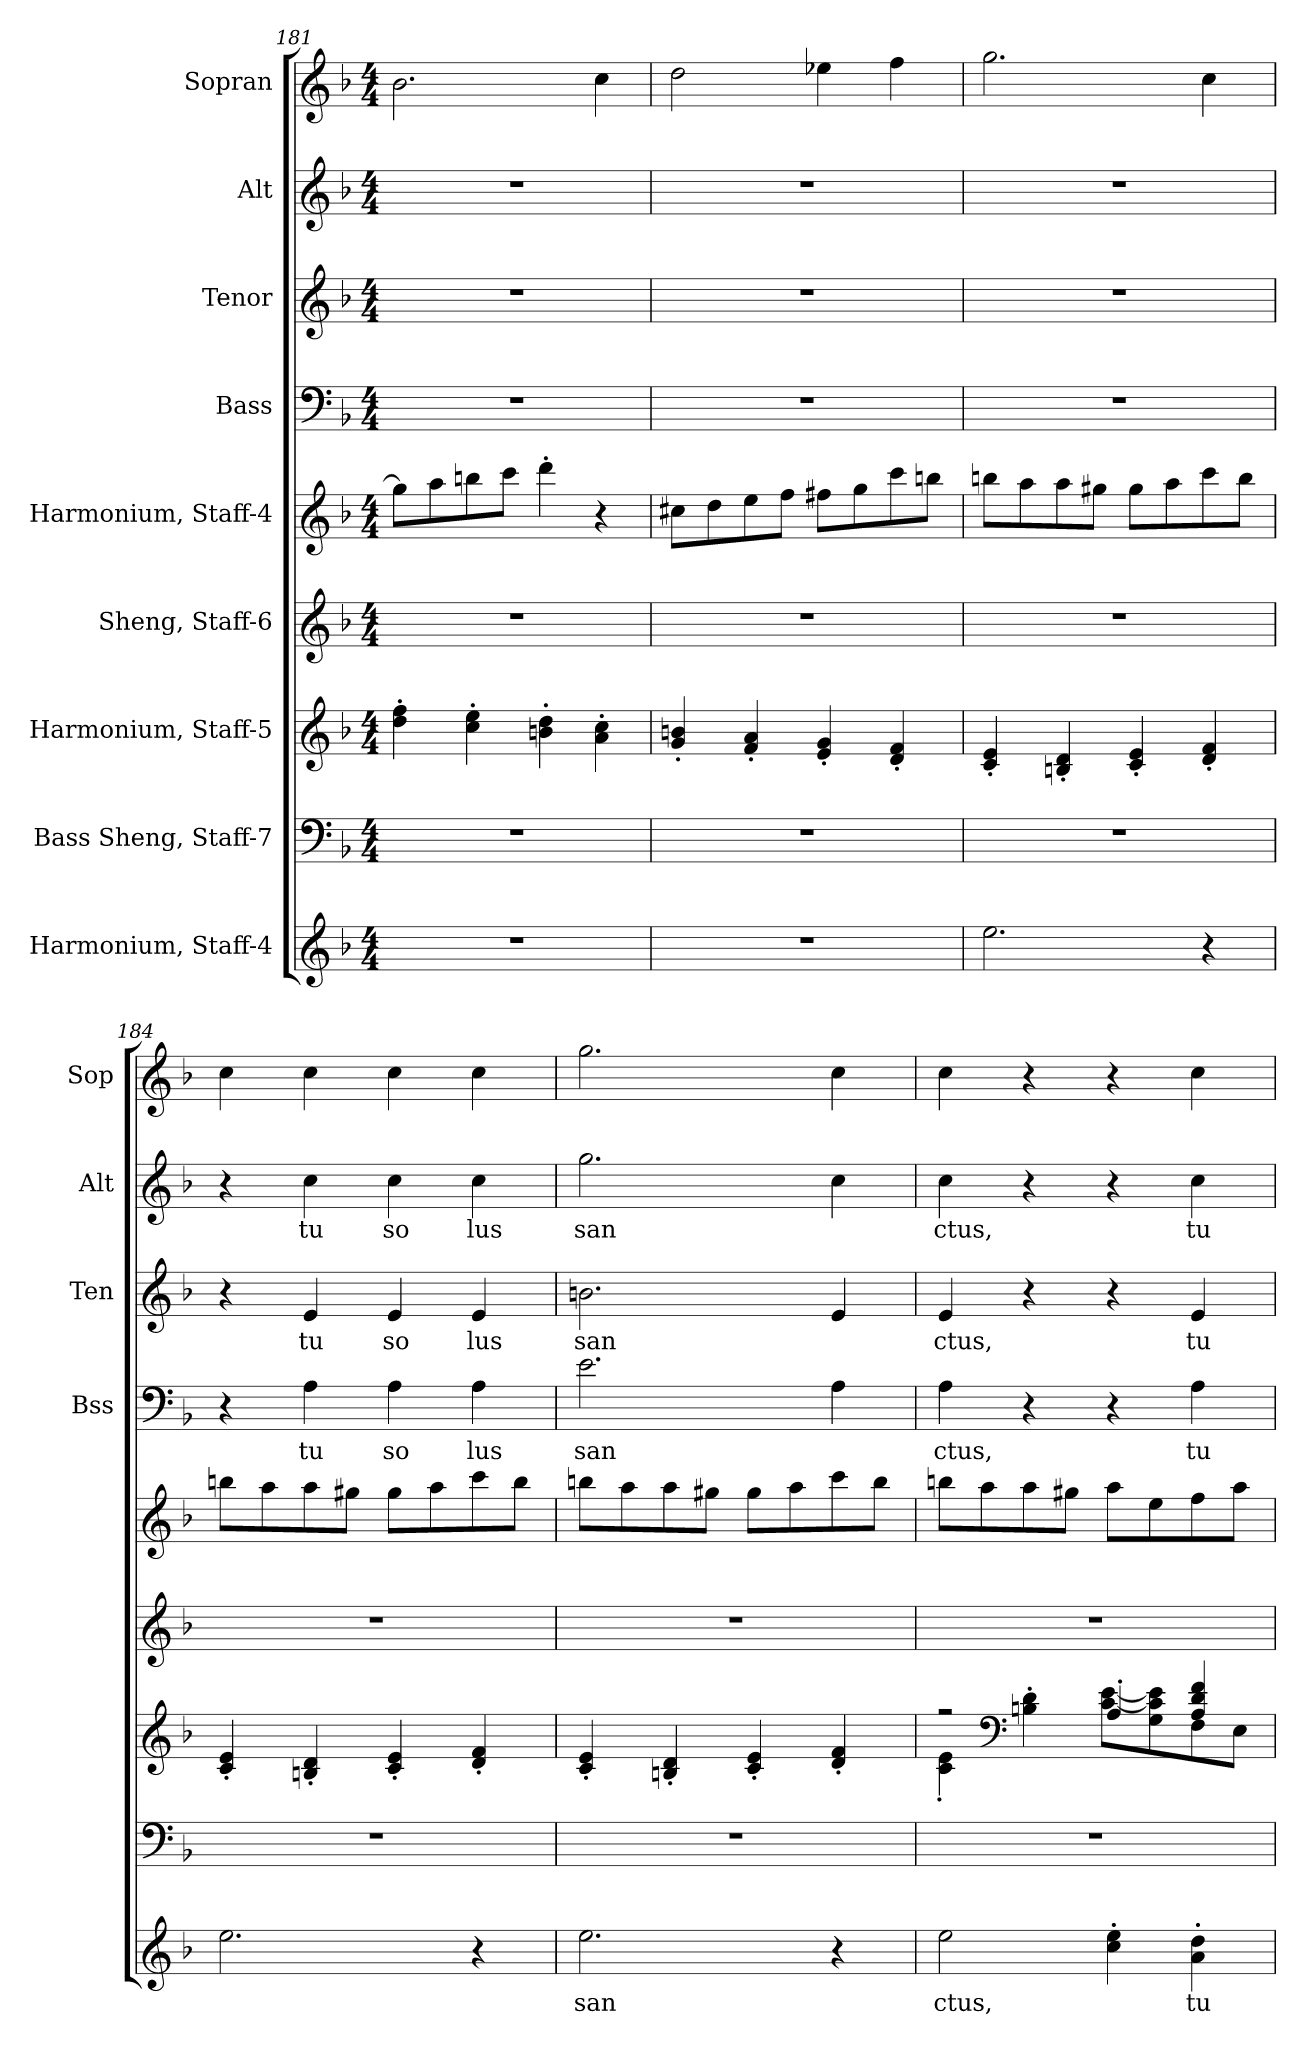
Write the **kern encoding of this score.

**kern	**text	**kern	**kern	**kern	**kern	**kern	**text	**kern	**text	**kern	**text	**kern
*part9	*part9	*part8	*part7	*part6	*part5	*part4	*part4	*part3	*part3	*part2	*part2	*part1
*staff9	*staff9	*staff8	*staff7	*staff6	*staff5	*staff4	*staff4	*staff3	*staff3	*staff2	*staff2	*staff1
*I"Harmonium, Staff-4	*	*I"Bass Sheng, Staff-7	*I"Harmonium, Staff-5	*I"Sheng, Staff-6	*I"Harmonium, Staff-4	*I"Bass	*	*I"Tenor	*	*I"Alt	*	*I"Sopran
*	*	*	*	*	*	*I'Bss	*	*I'Ten	*	*I'Alt	*	*I'Sop
*clefG2	*	*clefF4	*clefG2	*clefG2	*clefG2	*clefF4	*	*clefG2	*	*clefG2	*	*clefG2
*	*	*	*	*	*	*	*	*ITrd4c7	*	*ITrd2c3	*	*ITrd2c3
*k[b-]	*	*k[b-]	*k[b-]	*k[b-]	*k[b-]	*k[b-]	*	*k[b-e-]	*	*k[f#c#]	*	*k[f#c#]
*M4/4	*	*M4/4	*M4/4	*M4/4	*M4/4	*M4/4	*	*M4/4	*	*M4/4	*	*M4/4
=181	=181	=181	=181	=181	=181	=181	=181	=181	=181	=181	=181	=181
1r	.	1r	4dd\' 4ff\'	1r	8gg\L]	1r	.	1r	.	1r	.	2.g\
.	.	.	.	.	8aa\	.	.	.	.	.	.	.
.	.	.	4cc\' 4ee\'	.	8bbn\	.	.	.	.	.	.	.
.	.	.	.	.	8ccc\J	.	.	.	.	.	.	.
.	.	.	4bn\' 4dd\'	.	4ddd'\	.	.	.	.	.	.	.
.	.	.	4a\' 4cc\'	.	4r	.	.	.	.	.	.	4a\
=182	=182	=182	=182	=182	=182	=182	=182	=182	=182	=182	=182	=182
1r	.	1r	4g/' 4bn/'	1r	8cc#X\L	1r	.	1r	.	1r	.	2b\
.	.	.	.	.	8dd\	.	.	.	.	.	.	.
.	.	.	4f/' 4a/'	.	8ee\	.	.	.	.	.	.	.
.	.	.	.	.	8ff\J	.	.	.	.	.	.	.
.	.	.	4e/' 4g/'	.	8ff#X\L	.	.	.	.	.	.	4ccn\
.	.	.	.	.	8gg\	.	.	.	.	.	.	.
.	.	.	4d/' 4f/'	.	8ccc\	.	.	.	.	.	.	4dd\
.	.	.	.	.	8bbn\J	.	.	.	.	.	.	.
=183	=183	=183	=183	=183	=183	=183	=183	=183	=183	=183	=183	=183
2.ee\	.	1r	4c/' 4e/'	1r	8bbn\L	1r	.	1r	.	1r	.	2.ee\
.	.	.	.	.	8aa\	.	.	.	.	.	.	.
.	.	.	4Bn/' 4d/'	.	8aa\	.	.	.	.	.	.	.
.	.	.	.	.	8gg#X\J	.	.	.	.	.	.	.
.	.	.	4c/' 4e/'	.	8gg#\L	.	.	.	.	.	.	.
.	.	.	.	.	8aa\	.	.	.	.	.	.	.
4r	.	.	4d/' 4f/'	.	8ccc\	.	.	.	.	.	.	4a\
.	.	.	.	.	8bb\J	.	.	.	.	.	.	.
!!LO:PB:g=z
=184	=184	=184	=184	=184	=184	=184	=184	=184	=184	=184	=184	=184
2.ee\	.	1r	4c/' 4e/'	1r	8bbn\L	4r	.	4r	.	4r	.	4a\
.	.	.	.	.	8aa\	.	.	.	.	.	.	.
.	.	.	4Bn/' 4d/'	.	8aa\	4A\	tu	4A/	tu	4a\	tu	4a\
.	.	.	.	.	8gg#X\J	.	.	.	.	.	.	.
.	.	.	4c/' 4e/'	.	8gg#\L	4A\	so	4A/	so	4a\	so	4a\
.	.	.	.	.	8aa\	.	.	.	.	.	.	.
4r	.	.	4d/' 4f/'	.	8ccc\	4A\	lus	4A/	lus	4a\	lus	4a\
.	.	.	.	.	8bb\J	.	.	.	.	.	.	.
=185	=185	=185	=185	=185	=185	=185	=185	=185	=185	=185	=185	=185
2.ee\	san	1r	4c/' 4e/'	1r	8bbn\L	2.e\	san	2.en\	san	2.ee\	san	2.ee\
.	.	.	.	.	8aa\	.	.	.	.	.	.	.
.	.	.	4Bn/' 4d/'	.	8aa\	.	.	.	.	.	.	.
.	.	.	.	.	8gg#X\J	.	.	.	.	.	.	.
.	.	.	4c/' 4e/'	.	8gg#\L	.	.	.	.	.	.	.
.	.	.	.	.	8aa\	.	.	.	.	.	.	.
4r	.	.	4d/' 4f/'	.	8ccc\	4A\	.	4A/	.	4a\	.	4a\
.	.	.	.	.	8bb\J	.	.	.	.	.	.	.
=186	=186	=186	=186	=186	=186	=186	=186	=186	=186	=186	=186	=186
*	*	*	*^	*	*	*	*	*	*	*	*	*
2ee\	ctus,	1r	2r	4c\' 4e\'	1r	8bbn\L	4A\	ctus,	4A/	ctus,	4a\	ctus,	4a\
.	.	.	.	.	.	8aa\	.	.	.	.	.	.	.
*	*	*	*clefF4	*	*	*	*	*	*	*	*	*	*
.	.	.	.	4Bn\' 4d\'	.	8aa\	4r	.	4r	.	4r	.	4r
.	.	.	.	.	.	8gg#X\J	.	.	.	.	.	.	.
4cc\' 4ee\'	.	.	4A'/	[8c\ [8e\L	.	8aa\L	4r	.	4r	.	4r	.	4r
.	.	.	.	8G\ 8c\] 8e\]	.	8ee\	.	.	.	.	.	.	.
4a\' 4dd\'	tu	.	4A/ 4d/ 4f/	8F\	.	8ff\	4A\	tu	4A/	tu	4a\	tu	4a\
.	.	.	.	8E\J	.	8aa\J	.	.	.	.	.	.	.
*	*	*	*v	*v	*	*	*	*	*	*	*	*	*
=	=	=	=	=	=	=	=	=	=	=	=	=
*-	*-	*-	*-	*-	*-	*-	*-	*-	*-	*-	*-	*-
